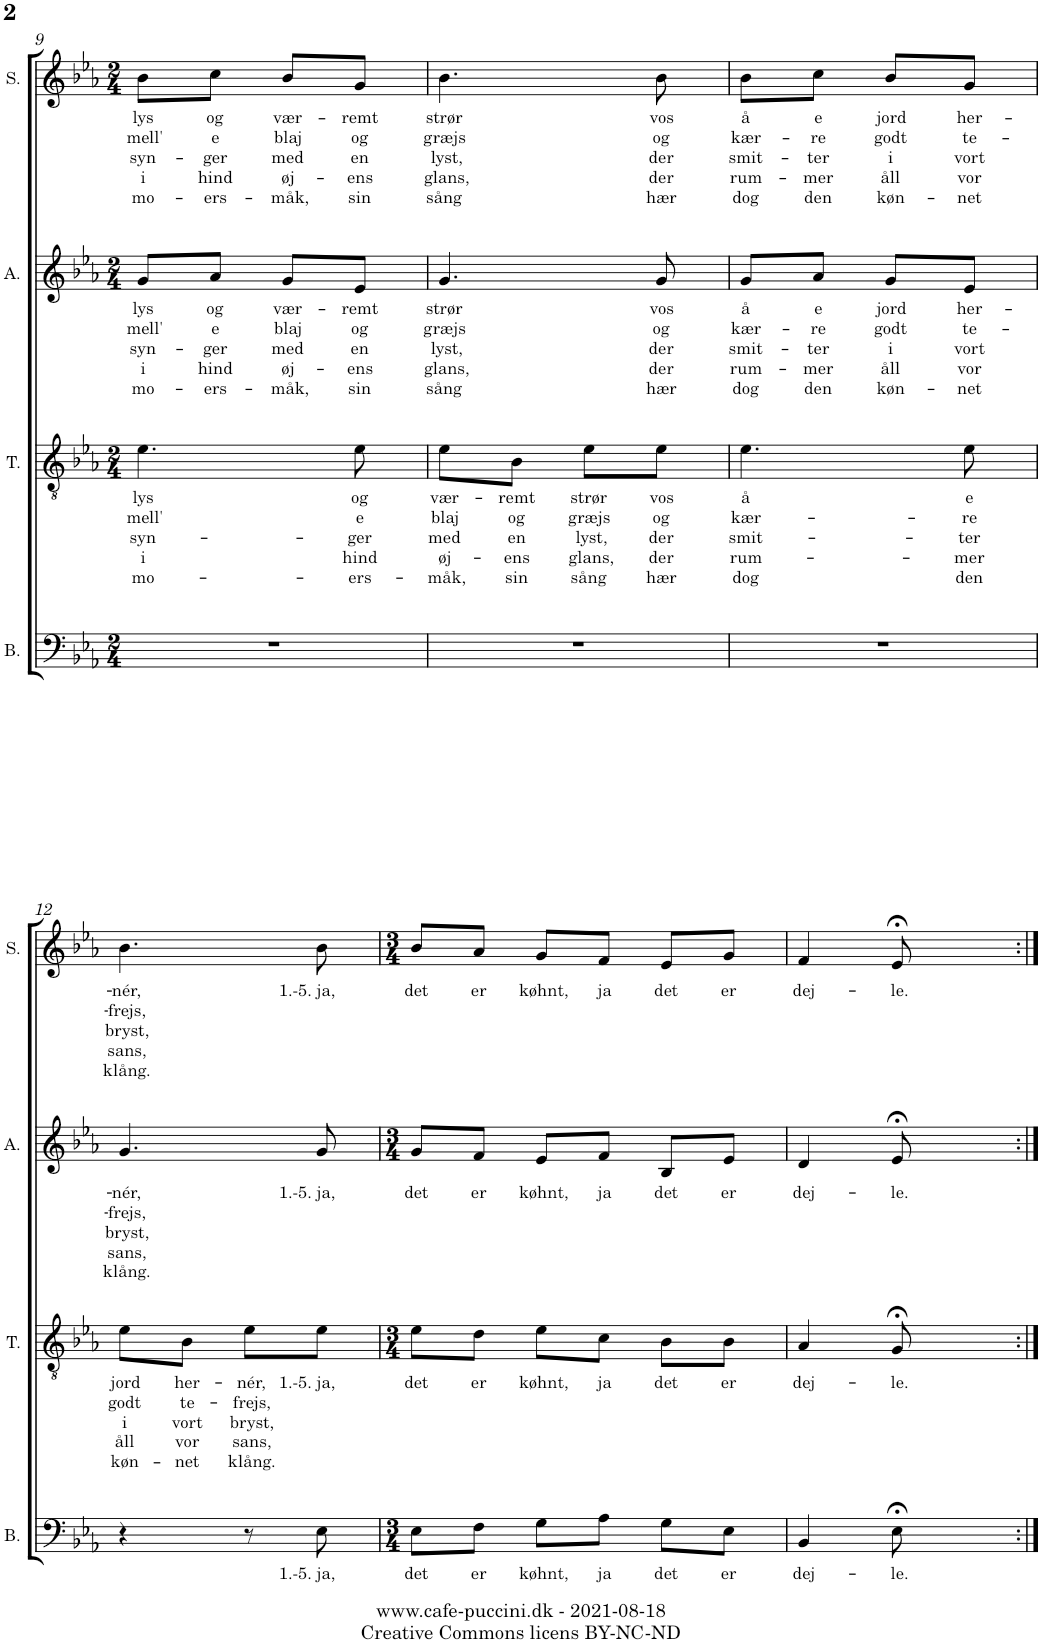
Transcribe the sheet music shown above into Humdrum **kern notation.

**kern	**text	**kern	**text	**text	**text	**text	**text	**kern	**text	**text	**text	**text	**text	**kern	**text	**text	**text	**text	**text
*part4	*part4	*part3	*part3	*part3	*part3	*part3	*part3	*part2	*part2	*part2	*part2	*part2	*part2	*part1	*part1	*part1	*part1	*part1	*part1
*staff4	*staff4	*staff3	*staff3	*staff3	*staff3	*staff3	*staff3	*staff2	*staff2	*staff2	*staff2	*staff2	*staff2	*staff1	*staff1	*staff1	*staff1	*staff1	*staff1
*I"Bass	*	*I"Tenor	*	*	*	*	*	*I"Alto	*	*	*	*	*	*I"Soprano	*	*	*	*	*
*I'B.	*	*I'T.	*	*	*	*	*	*I'A.	*	*	*	*	*	*I'S.	*	*	*	*	*
!!LO:PB:g=z
*clefF4	*	*clefGv2	*	*	*	*	*	*clefG2	*	*	*	*	*	*clefG2	*	*	*	*	*
*k[b-e-a-]	*	*k[b-e-a-]	*	*	*	*	*	*k[b-e-a-]	*	*	*	*	*	*k[b-e-a-]	*	*	*	*	*
*M2/4	*	*M2/4	*	*	*	*	*	*M2/4	*	*	*	*	*	*M2/4	*	*	*	*	*
=9	=9	=9	=9	=9	=9	=9	=9	=9	=9	=9	=9	=9	=9	=9	=9	=9	=9	=9	=9
!	!	!	!LO:LY:b	!LO:LY:b	!LO:LY:b	!LO:LY:b	!LO:LY:b	!	!LO:LY:b	!LO:LY:b	!LO:LY:b	!LO:LY:b	!LO:LY:b	!	!LO:LY:b	!LO:LY:b	!LO:LY:b	!LO:LY:b	!LO:LY:b
2r	.	4.e-\	lys	mell'	syn-	i	mo-	8g/L	lys	mell'	syn-	i	mo-	8b-\L	lys	mell'	syn-	i	mo-
!	!	!	!	!	!	!	!	!	!LO:LY:b	!LO:LY:b	!LO:LY:b	!LO:LY:b	!LO:LY:b	!	!LO:LY:b	!LO:LY:b	!LO:LY:b	!LO:LY:b	!LO:LY:b
.	.	.	.	.	.	.	.	8a-/J	og	e	-ger	hind	-ers-	8cc\J	og	e	-ger	hind	-ers-
!	!	!	!	!	!	!	!	!	!LO:LY:b	!LO:LY:b	!LO:LY:b	!LO:LY:b	!LO:LY:b	!	!LO:LY:b	!LO:LY:b	!LO:LY:b	!LO:LY:b	!LO:LY:b
.	.	.	.	.	.	.	.	8g/L	vær-	blaj	med	øj-	-måk,	8b-/L	vær-	blaj	med	øj-	-måk,
!	!	!	!LO:LY:b	!LO:LY:b	!LO:LY:b	!LO:LY:b	!LO:LY:b	!	!LO:LY:b	!LO:LY:b	!LO:LY:b	!LO:LY:b	!LO:LY:b	!	!LO:LY:b	!LO:LY:b	!LO:LY:b	!LO:LY:b	!LO:LY:b
.	.	8e-\	og	e	-ger	hind	-ers-	8e-/J	-remt	og	en	-ens	sin	8g/J	-remt	og	en	-ens	sin
=10	=10	=10	=10	=10	=10	=10	=10	=10	=10	=10	=10	=10	=10	=10	=10	=10	=10	=10	=10
!	!	!	!LO:LY:b	!LO:LY:b	!LO:LY:b	!LO:LY:b	!LO:LY:b	!	!LO:LY:b	!LO:LY:b	!LO:LY:b	!LO:LY:b	!LO:LY:b	!	!LO:LY:b	!LO:LY:b	!LO:LY:b	!LO:LY:b	!LO:LY:b
2r	.	8e-\L	vær-	blaj	med	øj-	-måk,	4.g/	strør	græjs	lyst,	glans,	sång	4.b-\	strør	græjs	lyst,	glans,	sång
!	!	!	!LO:LY:b	!LO:LY:b	!LO:LY:b	!LO:LY:b	!LO:LY:b	!	!	!	!	!	!	!	!	!	!	!	!
.	.	8B-\J	-remt	og	en	-ens	sin	.	.	.	.	.	.	.	.	.	.	.	.
!	!	!	!LO:LY:b	!LO:LY:b	!LO:LY:b	!LO:LY:b	!LO:LY:b	!	!	!	!	!	!	!	!	!	!	!	!
.	.	8e-\L	strør	græjs	lyst,	glans,	sång	.	.	.	.	.	.	.	.	.	.	.	.
!	!	!	!LO:LY:b	!LO:LY:b	!LO:LY:b	!LO:LY:b	!LO:LY:b	!	!LO:LY:b	!LO:LY:b	!LO:LY:b	!LO:LY:b	!LO:LY:b	!	!LO:LY:b	!LO:LY:b	!LO:LY:b	!LO:LY:b	!LO:LY:b
.	.	8e-\J	vos	og	der	der	hær	8g/	vos	og	der	der	hær	8b-\	vos	og	der	der	hær
=11	=11	=11	=11	=11	=11	=11	=11	=11	=11	=11	=11	=11	=11	=11	=11	=11	=11	=11	=11
!	!	!	!LO:LY:b	!LO:LY:b	!LO:LY:b	!LO:LY:b	!LO:LY:b	!	!LO:LY:b	!LO:LY:b	!LO:LY:b	!LO:LY:b	!LO:LY:b	!	!LO:LY:b	!LO:LY:b	!LO:LY:b	!LO:LY:b	!LO:LY:b
2r	.	4.e-\	å	kær-	smit-	rum-	dog	8g/L	å	kær-	smit-	rum-	dog	8b-\L	å	kær-	smit-	rum-	dog
!	!	!	!	!	!	!	!	!	!LO:LY:b	!LO:LY:b	!LO:LY:b	!LO:LY:b	!LO:LY:b	!	!LO:LY:b	!LO:LY:b	!LO:LY:b	!LO:LY:b	!LO:LY:b
.	.	.	.	.	.	.	.	8a-/J	e	-re	-ter	-mer	den	8cc\J	e	-re	-ter	-mer	den
!	!	!	!	!	!	!	!	!	!LO:LY:b	!LO:LY:b	!LO:LY:b	!LO:LY:b	!LO:LY:b	!	!LO:LY:b	!LO:LY:b	!LO:LY:b	!LO:LY:b	!LO:LY:b
.	.	.	.	.	.	.	.	8g/L	jord	godt	i	åll	køn-	8b-/L	jord	godt	i	åll	køn-
!	!	!	!LO:LY:b	!LO:LY:b	!LO:LY:b	!LO:LY:b	!LO:LY:b	!	!LO:LY:b	!LO:LY:b	!LO:LY:b	!LO:LY:b	!LO:LY:b	!	!LO:LY:b	!LO:LY:b	!LO:LY:b	!LO:LY:b	!LO:LY:b
.	.	8e-\	e	-re	-ter	-mer	den	8e-/J	her-	te-	vort	vor	-net	8g/J	her-	te-	vort	vor	-net
!!LO:LB:g=z
=12	=12	=12	=12	=12	=12	=12	=12	=12	=12	=12	=12	=12	=12	=12	=12	=12	=12	=12	=12
!	!	!	!LO:LY:b	!LO:LY:b	!LO:LY:b	!LO:LY:b	!LO:LY:b	!	!LO:LY:b	!LO:LY:b	!LO:LY:b	!LO:LY:b	!LO:LY:b	!	!LO:LY:b	!LO:LY:b	!LO:LY:b	!LO:LY:b	!LO:LY:b
4r	.	8e-\L	jord	godt	i	åll	køn-	4.g/	-nér,	-frejs,	bryst,	sans,	klång.	4.b-\	-nér,	-frejs,	bryst,	sans,	klång.
!	!	!	!LO:LY:b	!LO:LY:b	!LO:LY:b	!LO:LY:b	!LO:LY:b	!	!	!	!	!	!	!	!	!	!	!	!
.	.	8B-\J	her-	te-	vort	vor	-net	.	.	.	.	.	.	.	.	.	.	.	.
!	!	!	!LO:LY:b	!LO:LY:b	!LO:LY:b	!LO:LY:b	!LO:LY:b	!	!	!	!	!	!	!	!	!	!	!	!
8r	.	8e-\L	-nér,	-frejs,	bryst,	sans,	klång.	.	.	.	.	.	.	.	.	.	.	.	.
!	!LO:LY:b	!	!LO:LY:b	!	!	!	!	!	!LO:LY:b	!	!	!	!	!	!LO:LY:b	!	!	!	!
8E-\	1.-5. ja,	8e-\J	1.-5. ja,	.	.	.	.	8g/	1.-5. ja,	.	.	.	.	8b-\	1.-5. ja,	.	.	.	.
=13	=13	=13	=13	=13	=13	=13	=13	=13	=13	=13	=13	=13	=13	=13	=13	=13	=13	=13	=13
*M3/4	*	*M3/4	*	*	*	*	*	*M3/4	*	*	*	*	*	*M3/4	*	*	*	*	*
!	!LO:LY:b	!	!LO:LY:b	!	!	!	!	!	!LO:LY:b	!	!	!	!	!	!LO:LY:b	!	!	!	!
8E-\L	det	8e-\L	det	.	.	.	.	8g/L	det	.	.	.	.	8b-/L	det	.	.	.	.
!	!LO:LY:b	!	!LO:LY:b	!	!	!	!	!	!LO:LY:b	!	!	!	!	!	!LO:LY:b	!	!	!	!
8F\J	er	8d\J	er	.	.	.	.	8f/J	er	.	.	.	.	8a-/J	er	.	.	.	.
!	!LO:LY:b	!	!LO:LY:b	!	!	!	!	!	!LO:LY:b	!	!	!	!	!	!LO:LY:b	!	!	!	!
8G\L	køhnt,	8e-\L	køhnt,	.	.	.	.	8e-/L	køhnt,	.	.	.	.	8g/L	køhnt,	.	.	.	.
!	!LO:LY:b	!	!LO:LY:b	!	!	!	!	!	!LO:LY:b	!	!	!	!	!	!LO:LY:b	!	!	!	!
8A-\J	ja	8c\J	ja	.	.	.	.	8f/J	ja	.	.	.	.	8f/J	ja	.	.	.	.
!	!LO:LY:b	!	!LO:LY:b	!	!	!	!	!	!LO:LY:b	!	!	!	!	!	!LO:LY:b	!	!	!	!
8G\L	det	8B-\L	det	.	.	.	.	8B-/L	det	.	.	.	.	8e-/L	det	.	.	.	.
!	!LO:LY:b	!	!LO:LY:b	!	!	!	!	!	!LO:LY:b	!	!	!	!	!	!LO:LY:b	!	!	!	!
8E-\J	er	8B-\J	er	.	.	.	.	8e-/J	er	.	.	.	.	8g/J	er	.	.	.	.
=14	=14	=14	=14	=14	=14	=14	=14	=14	=14	=14	=14	=14	=14	=14	=14	=14	=14	=14	=14
!	!LO:LY:b	!	!LO:LY:b	!	!	!	!	!	!LO:LY:b	!	!	!	!	!	!LO:LY:b	!	!	!	!
4BB-/	dej-	4A-/	dej-	.	.	.	.	4d/	dej-	.	.	.	.	4f/	dej-	.	.	.	.
!	!LO:LY:b	!	!LO:LY:b	!	!	!	!	!	!LO:LY:b	!	!	!	!	!	!LO:LY:b	!	!	!	!
8E-;<\	-le.	8G;</	-le.	.	.	.	.	8e-;</	-le.	.	.	.	.	8e-;</	-le.	.	.	.	.
8ryy	.	8ryy	.	.	.	.	.	8ryy	.	.	.	.	.	8ryy	.	.	.	.	.
=:|!	=:|!	=:|!	=:|!	=:|!	=:|!	=:|!	=:|!	=:|!	=:|!	=:|!	=:|!	=:|!	=:|!	=:|!	=:|!	=:|!	=:|!	=:|!	=:|!
*-	*-	*-	*-	*-	*-	*-	*-	*-	*-	*-	*-	*-	*-	*-	*-	*-	*-	*-	*-
